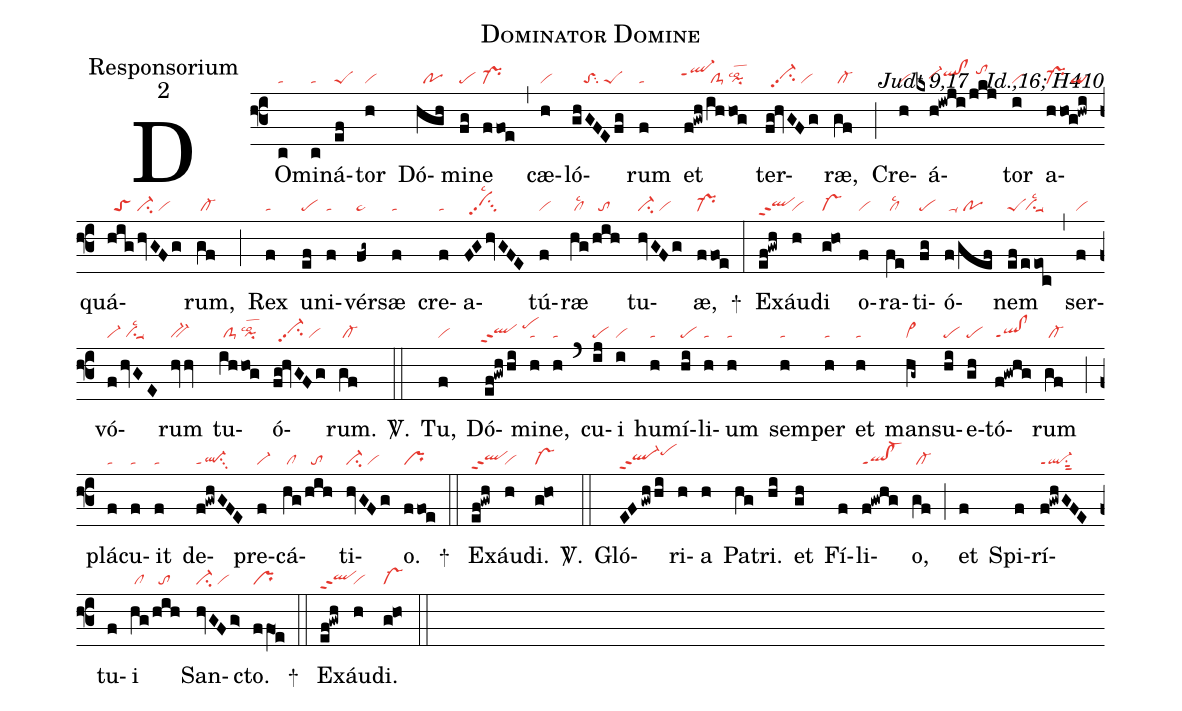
name:Dominator Domine;
office-part:Responsorium;
mode:2;
commentary:Judt 9,17 ꝟ Id.,16; H410;
nabc-lines:1;
%%
(f3)
DO(c|ta)mi(c|ta)ná(ef|peS)tor(h|vi) Dó(hgh|//po)mi(fg|pe)ne(ffoe|pr-) (,)
cæ(h|vi)ló(ghGFEfg|///toSsu2/peS)rum(f|ta) et(f!gwh|`ql-hippt1|/ih|/clS-|hog|pilsco2) ter(fg!hvGFg|//vi-hhpp2su2/vi)ræ,(gf|/cl-) (;)
Cre(h|vi)á(kxh!iwji/jkj|////vi-hhqlhi!clhi//tohj)tor(i|vi) a(hhog!hwi|pr-/qi)quá(hig|//toS|/hvGFg|vi-su2/vi)rum,(gf|/cl-) (;)
Rex(f|ta) u(ef|pe)ni(f|ta)vér(fg~|pe~)sæ(f|ta) cre(f|ta)a(FGhvGFE|//vihhpp2su3lsc2)tú(f|vi)ræ(hg|/cllsc2|/hih|//to) tu(hvGFg|vi-su2/vi)æ,(ffoe|pr-) +(:)
E(ef!gwh|qlhhppt2)xáu(h|vi)di(g!ho|vs-) o(f|vi)ra(fe|/cllsc2)ti(fg|pe)ó(f/gef|/ta-/po)nem(ef|peS|/eeoc|/visu1suu1lsc2) (,)
ser(f|vi)vó(f/hvGE|vi-/visu1suu1lsc2)rum(hvv|bv-) tu(ih|/clS-|hog|pilsco2)ó(fg!hvGFg|//vi-hhpp2su2/vi)rum.(gf|/cl-) <sp>V/</sp>.(::)
Tu,(f|vi) Dó(ef!gwh/hi|`qlhhppt2/pehj)mi(h|ta)ne,(h|ta) (`)
cu(ij|pe)i(i|vi) hu(h|ta)mí(hi|pe)li(h|ta)um(h|ta) sem(h|ta)per(h|ta) et(h|ta) man(hg~|cl~)su(hi|pe)e(gh|pe)tó(f!gwhg|ql!clppt1)rum(gf|/cl-) (;)
plá(f|ta)cu(f|ta)it(f|ta) de(f!gwhGFE|ql-ppt1su3)pre(f|vi-)cá(hg|/cl|/hih|//to)ti(hvGFg|vi-su2/vi)o.(ffoe|pr) +(::)
E(ef!gwh|qlhhppt2)xáu(h|vi)di.(g!ho|vs-) <sp>V/</sp>.(::)
Gló(EFgwhhi|ql-hhppt2pehj)ri(h)a(h) Pa(hg)tri.(hi)
et(gh) Fí(f)li(f!gwhg|ql!cl-ppt1)o,(gf|/cl-) (;)
et(f) Spi(f)rí(f!gwhGFE|ql-ppt1su1sut2)tu(f)i(hg|/cl|/hih|//to) San(hvGFg>|ci-/vi)cto.(ffO1e|pr) +(::)
E(ef!gwh|qlhhppt2)xáu(h|vi)di.(g!ho|vs-) (::)
